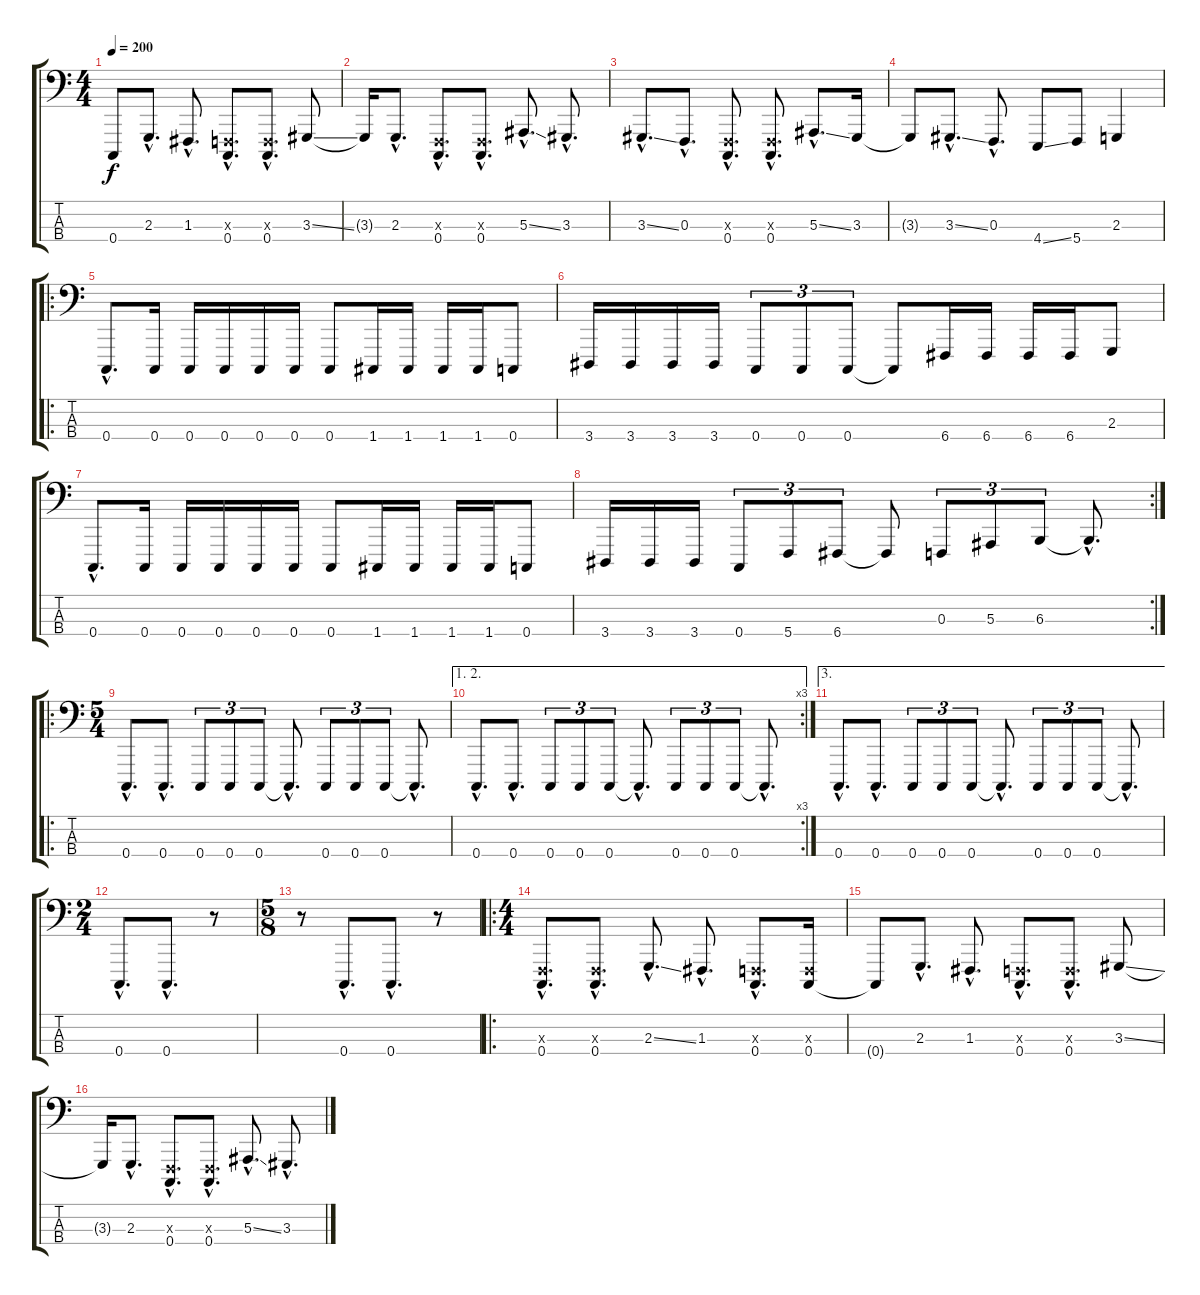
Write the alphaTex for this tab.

\track "" {instrument lead2sawtooth}
\staff {score tabs}
\tuning (Eb2 Bb1 F1 C1) {hide}
\ts (4 4)
\tempo 200
\clef f4
\ks c
0.4{t}.8{dy f} 2.3{hac}.8{d} 1.3{hac}.8{d} (0.3{hac x} 0.4{hac}).8{d} (0.3{hac x} 0.4{hac}).8{d} 3.3{ss}.8 |
3.3{t}.16 2.3{hac}.8{d} (0.3{hac x} 0.4{hac}).8{d} (0.3{hac x} 0.4{hac}).8{d} 5.3{ss hac}.8{d} 3.3{hac}.8{d} |
3.3{ss hac}.8{d} 0.3{hac}.8{d} (0.3{hac x} 0.4{hac}).8{d} (0.3{hac x} 0.4{hac}).8{d} 5.3{ss hac}.8{d} 3.3.16 |
3.3{t}.8 3.3{ss hac}.8{d} 0.3{hac}.8{d} 4.4{ss}.8 5.4.8 2.3.4 |
\ro
0.4{hac}.8{d} 0.4.16 0.4.16 0.4.16 0.4.16 0.4.16 0.4.8 1.4.16 1.4.16 1.4.16 1.4.16 0.4.8 |
3.4.16 3.4.16 3.4.16 3.4.16 0.4.8{tu (3 2)} 0.4.8{tu (3 2)} 0.4.8{tu (3 2)} 0.4{t}.8 6.4.16 6.4.16 6.4.16 6.4.16 2.3.8 |
0.4{hac}.8{d} 0.4.16 0.4.16 0.4.16 0.4.16 0.4.16 0.4.8 1.4.16 1.4.16 1.4.16 1.4.16 0.4.8 |
\rc 2
3.4.16 3.4.16 3.4.16 0.4.8{tu (3 2)} 5.4.8{tu (3 2)} 6.4.8{tu (3 2)} 6.4{t}.8 0.3.8{tu (3 2)} 5.3.8{tu (3 2)} 6.3.8{tu (3 2)} 6.3{hac t}.8{d} |
\ro
\ts (5 4)
0.4{hac}.8{d} 0.4{hac}.8{d} 0.4.8{tu (3 2)} 0.4.8{tu (3 2)} 0.4.8{tu (3 2)} 0.4{hac t}.8{d} 0.4.8{tu (3 2)} 0.4.8{tu (3 2)} 0.4.8{tu (3 2)} 0.4{hac t}.8{d} |
\ae (1 2)
\rc 3
0.4{hac}.8{d} 0.4{hac}.8{d} 0.4.8{tu (3 2)} 0.4.8{tu (3 2)} 0.4.8{tu (3 2)} 0.4{hac t}.8{d} 0.4.8{tu (3 2)} 0.4.8{tu (3 2)} 0.4.8{tu (3 2)} 0.4{hac t}.8{d} |
\ae 3
0.4{hac}.8{d} 0.4{hac}.8{d} 0.4.8{tu (3 2)} 0.4.8{tu (3 2)} 0.4.8{tu (3 2)} 0.4{hac t}.8{d} 0.4.8{tu (3 2)} 0.4.8{tu (3 2)} 0.4.8{tu (3 2)} 0.4{hac t}.8{d} |
\ts (2 4)
0.4{hac}.8{d} 0.4{hac}.8{d} r.8 |
\ts (5 8)
r.8 0.4{hac}.8{d} 0.4{hac}.8{d} r.8 |
\ro
\ts (4 4)
(0.3{hac x} 0.4{hac}).8{d} (0.3{hac x} 0.4{hac}).8{d} 2.3{ss hac}.8{d} 1.3{hac}.8{d} (0.3{hac x} 0.4{hac}).8{d} (0.3{x} 0.4).16 |
0.4{t}.8 2.3{hac}.8{d} 1.3{hac}.8{d} (0.3{hac x} 0.4{hac}).8{d} (0.3{hac x} 0.4{hac}).8{d} 3.3{ss}.8 |
3.3{t}.16 2.3{hac}.8{d} (0.3{hac x} 0.4{hac}).8{d} (0.3{hac x} 0.4{hac}).8{d} 5.3{ss hac}.8{d} 3.3{hac}.8{d}
